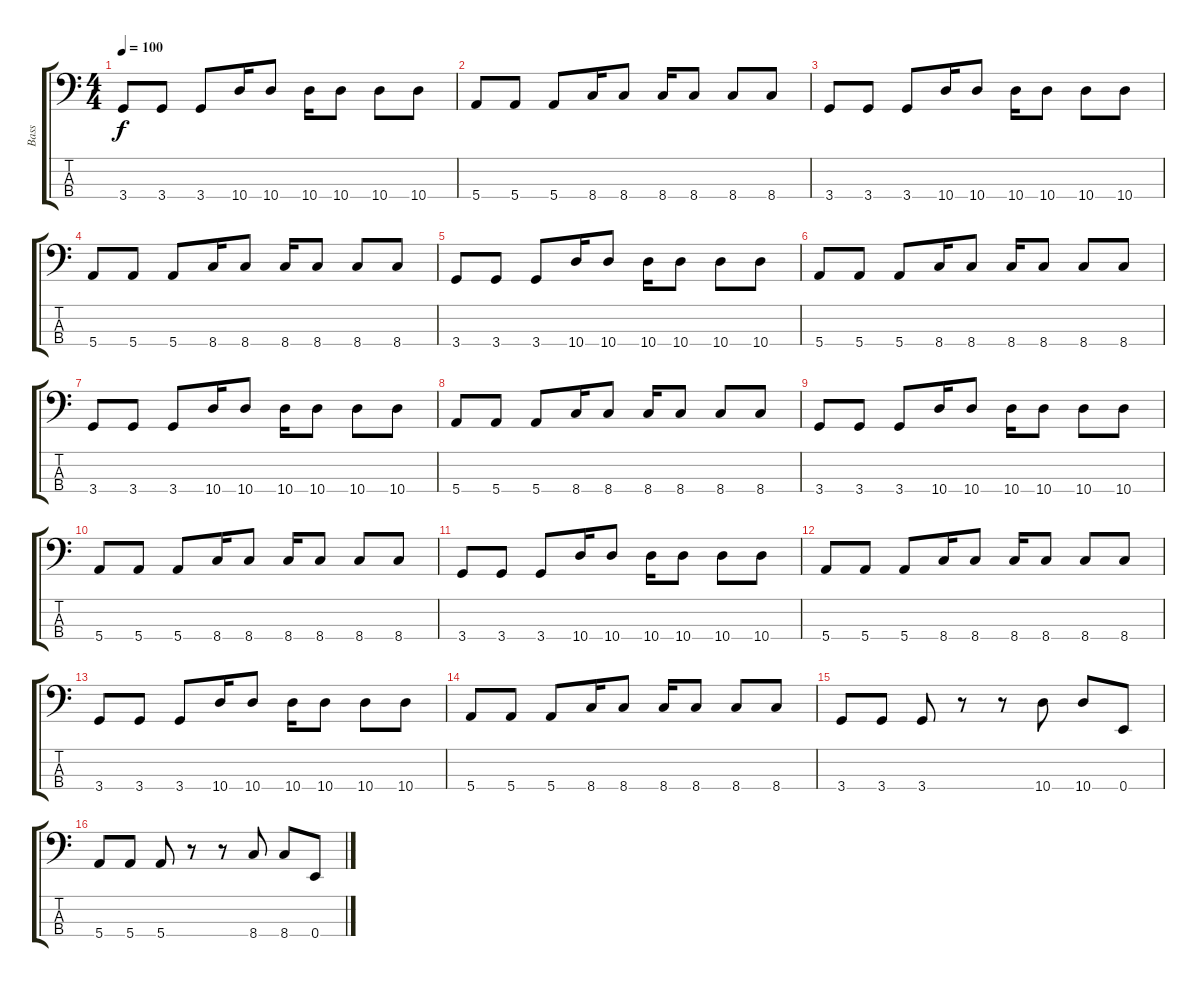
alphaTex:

\track ("Bass" "Bass") {instrument electricbassfinger}
\staff {score tabs}
\tuning (G2 D2 A1 E1) {hide}
\ts (4 4)
\tempo 100
\clef f4
\ks c
3.4.8{dy f} 3.4.8 3.4.8 10.4.16 10.4.8 10.4.16 10.4.8 10.4.8 10.4.8 |
5.4.8 5.4.8 5.4.8 8.4.16 8.4.8 8.4.16 8.4.8 8.4.8 8.4.8 |
3.4.8 3.4.8 3.4.8 10.4.16 10.4.8 10.4.16 10.4.8 10.4.8 10.4.8 |
5.4.8 5.4.8 5.4.8 8.4.16 8.4.8 8.4.16 8.4.8 8.4.8 8.4.8 |
3.4.8 3.4.8 3.4.8 10.4.16 10.4.8 10.4.16 10.4.8 10.4.8 10.4.8 |
5.4.8 5.4.8 5.4.8 8.4.16 8.4.8 8.4.16 8.4.8 8.4.8 8.4.8 |
3.4.8 3.4.8 3.4.8 10.4.16 10.4.8 10.4.16 10.4.8 10.4.8 10.4.8 |
5.4.8 5.4.8 5.4.8 8.4.16 8.4.8 8.4.16 8.4.8 8.4.8 8.4.8 |
3.4.8 3.4.8 3.4.8 10.4.16 10.4.8 10.4.16 10.4.8 10.4.8 10.4.8 |
5.4.8 5.4.8 5.4.8 8.4.16 8.4.8 8.4.16 8.4.8 8.4.8 8.4.8 |
3.4.8 3.4.8 3.4.8 10.4.16 10.4.8 10.4.16 10.4.8 10.4.8 10.4.8 |
5.4.8 5.4.8 5.4.8 8.4.16 8.4.8 8.4.16 8.4.8 8.4.8 8.4.8 |
3.4.8 3.4.8 3.4.8 10.4.16 10.4.8 10.4.16 10.4.8 10.4.8 10.4.8 |
5.4.8 5.4.8 5.4.8 8.4.16 8.4.8 8.4.16 8.4.8 8.4.8 8.4.8 |
3.4.8 3.4.8 3.4.8 r.8 r.8 10.4.8 10.4.8 0.4.8 |
5.4.8 5.4.8 5.4.8 r.8 r.8 8.4.8 8.4.8 0.4.8
